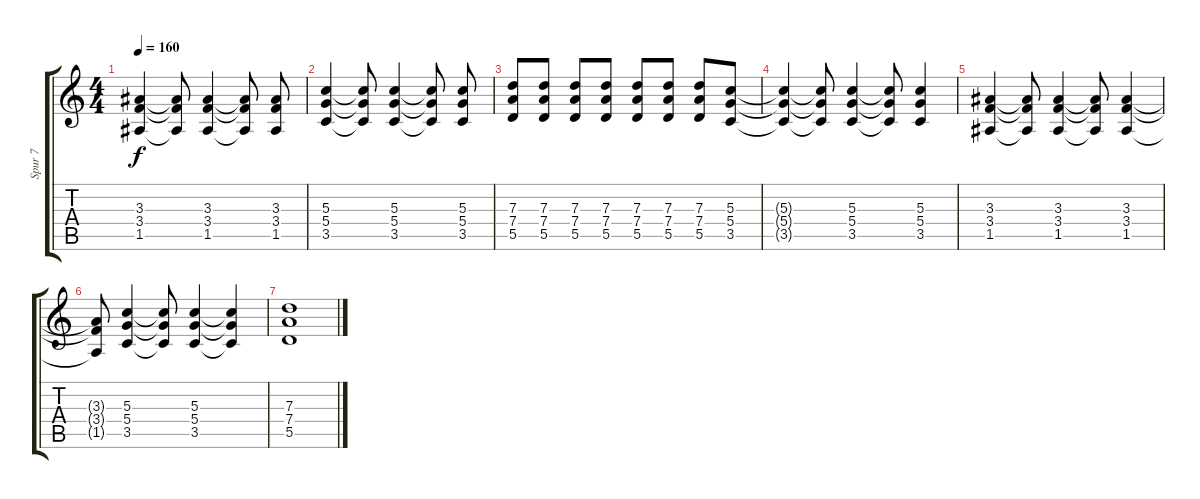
\track ("Spur 7" "Spur 7") {instrument distortionguitar}
\staff {score tabs}
\tuning (E4 B3 G3 D3 A2 E2) {hide}
\ts (4 4)
\tempo 160
\clef g2
\ks c
(3.3 3.4 1.5).4{dy f} (3.3{t} 3.4{t} 1.5{t}).8 (3.3 3.4 1.5).4 (3.3{t} 3.4{t} 1.5{t}).8 (3.3 3.4 1.5).8 |
(5.3 5.4 3.5).4 (5.3{t} 5.4{t} 3.5{t}).8 (5.3 5.4 3.5).4 (5.3{t} 5.4{t} 3.5{t}).8 (5.3 5.4 3.5).8 |
(7.3 7.4 5.5).8 (7.3 7.4 5.5).8 (7.3 7.4 5.5).8 (7.3 7.4 5.5).8 (7.3 7.4 5.5).8 (7.3 7.4 5.5).8 (7.3 7.4 5.5).8 (5.3 5.4 3.5).8 |
(5.3{t} 5.4{t} 3.5{t}).4 (5.3{t} 5.4{t} 3.5{t}).8 (5.3 5.4 3.5).4 (5.3{t} 5.4{t} 3.5{t}).8 (5.3 5.4 3.5).4 |
(3.3 3.4 1.5).4 (3.3{t} 3.4{t} 1.5{t}).8 (3.3 3.4 1.5).4 (3.3{t} 3.4{t} 1.5{t}).8 (3.3 3.4 1.5).4 |
(3.3{t} 3.4{t} 1.5{t}).8 (5.3 5.4 3.5).4 (5.3{t} 5.4{t} 3.5{t}).8 (5.3 5.4 3.5).4 (5.3{t} 5.4{t} 3.5{t}).4 |
(7.3 7.4 5.5).1
